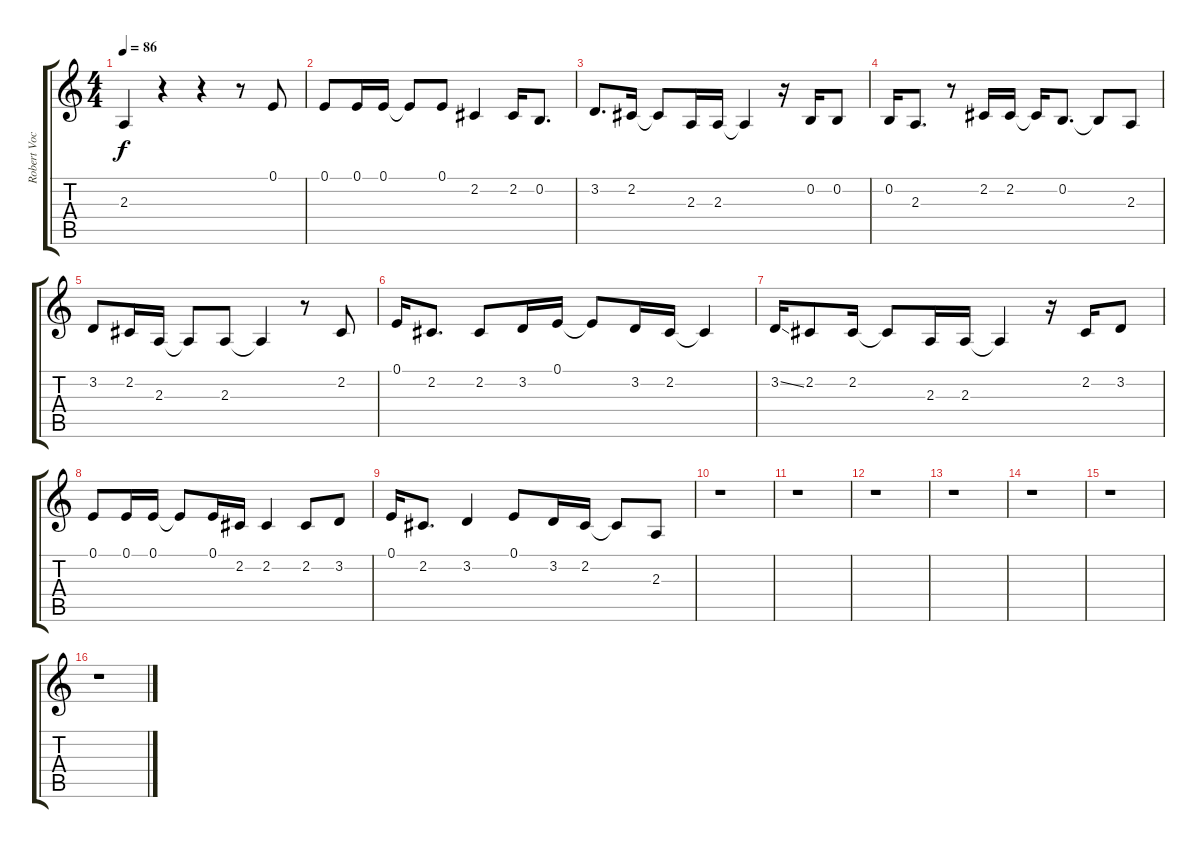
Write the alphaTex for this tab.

\track ("Robert Vocal" "Robert Voc") {instrument flute}
\staff {score tabs}
\tuning (E4 B3 G3 D3 A2 E2) {hide}
\ts (4 4)
\tempo 86
\clef g2
\ks c
2.3.4{dy f} r.4 r.4 r.8 0.1.8 |
0.1.8 0.1.16 0.1.16 0.1{t}.8 0.1.8 2.2.4 2.2.16 0.2.8{d} |
3.2.8{d} 2.2.16 2.2{t}.8 2.3.16 2.3.16 2.3{t}.4 r.16 0.2.16 0.2.8 |
0.2.16 2.3.8{d} r.8 2.2.16 2.2.16 2.2{t}.16 0.2.8{d} 0.2{t}.8 2.3.8 |
3.2.8 2.2.16 2.3.16 2.3{t}.8 2.3.8 2.3{t}.4 r.8 2.2.8 |
0.1.16 2.2.8{d} 2.2.8 3.2.16 0.1.16 0.1{t}.8 3.2.16 2.2.16 2.2{t}.4 |
3.2{ss}.16 2.2.8 2.2.16 2.2{t}.8 2.3.16 2.3.16 2.3{t}.4 r.16 2.2.16 3.2.8 |
0.1.8 0.1.16 0.1.16 0.1{t}.8 0.1.16 2.2.16 2.2.4 2.2.8 3.2.8 |
0.1.16 2.2.8{d} 3.2.4 0.1.8 3.2.16 2.2.16 2.2{t}.8 2.3.8 |
r.1 |
r.1 |
r.1 |
r.1 |
r.1 |
r.1 |
r.1
